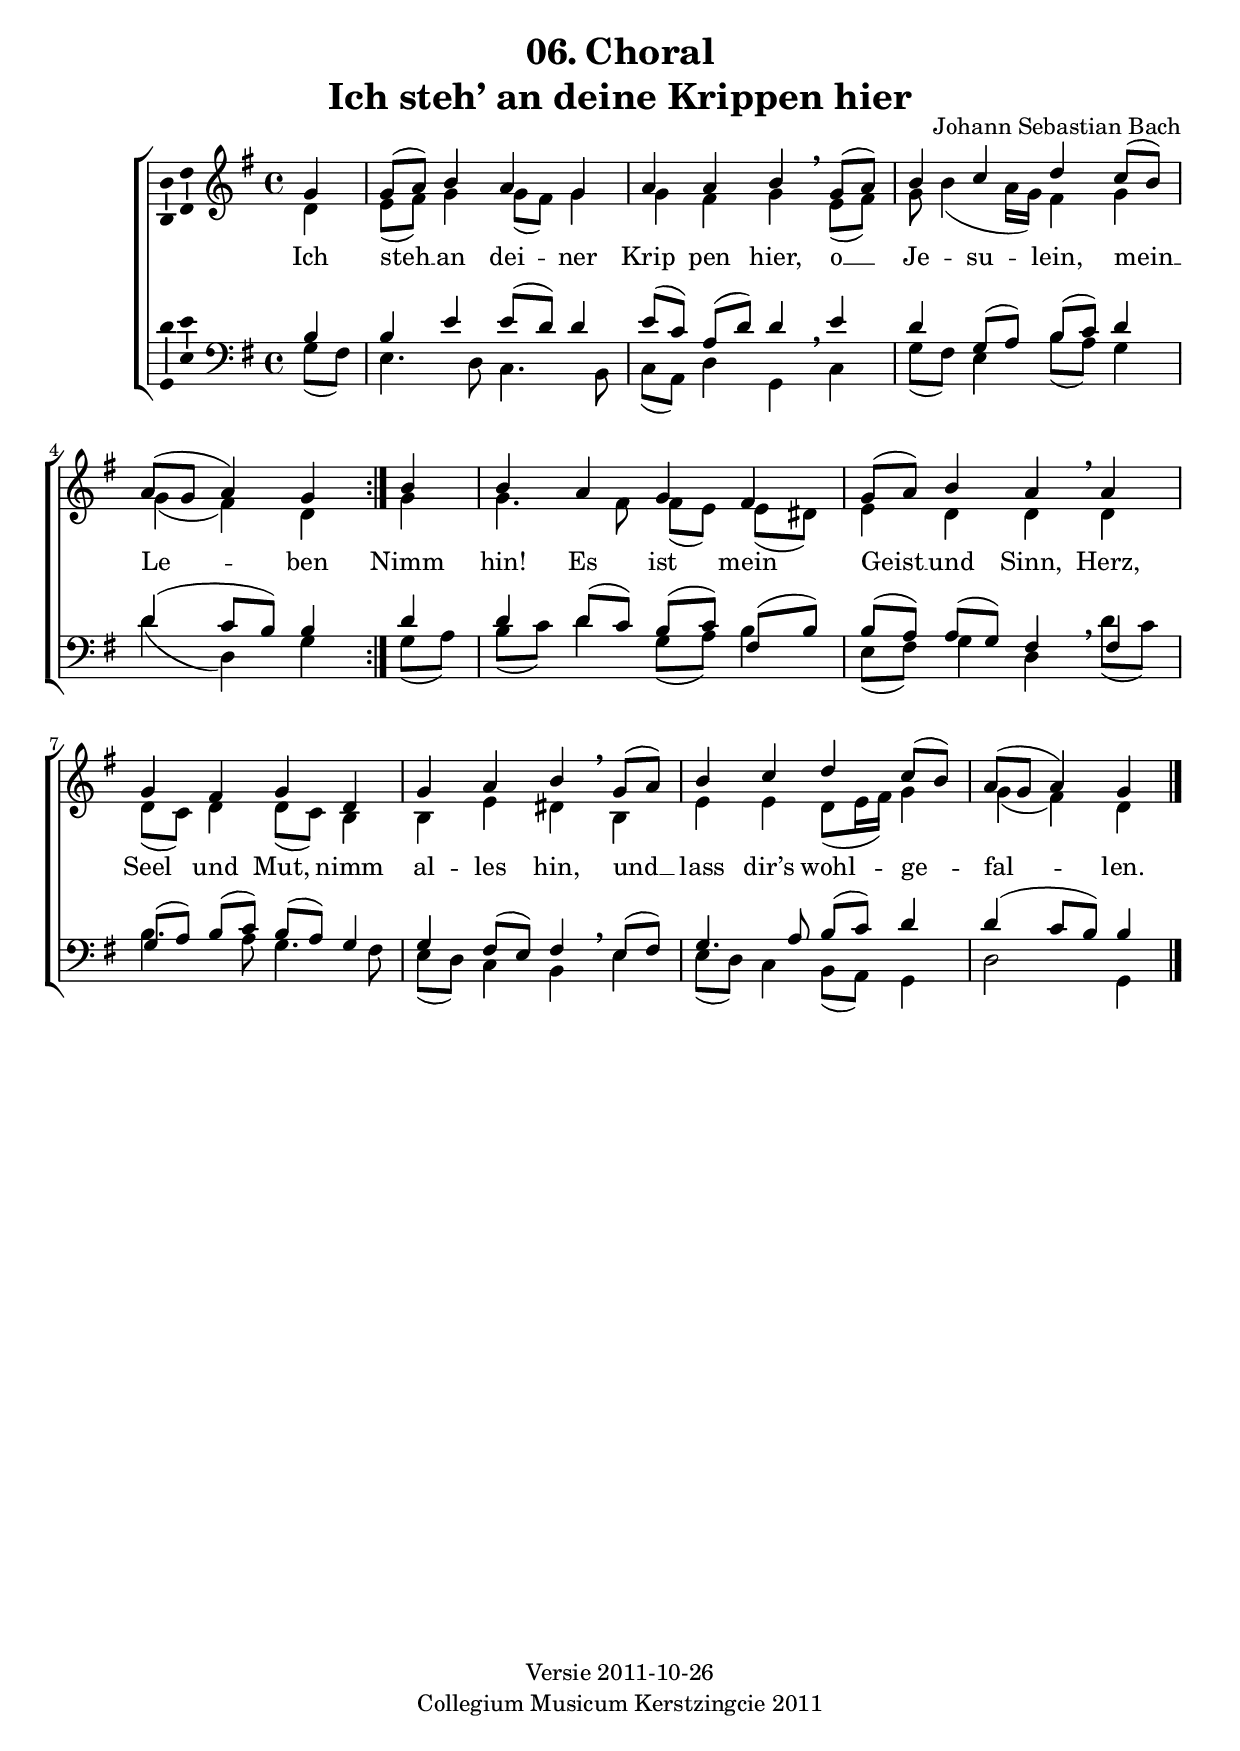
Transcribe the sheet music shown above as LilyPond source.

% vim: set fileformat=dos:
\version "2.12.3"

% vim: set fileformat=dos:

\version "2.12.3"

soprano = \relative g' {
    \clef "treble" \key g \major \time 4/4 \partial 4 
    \repeat volta 2 {
      g4 | % 1
      g8 ( [ a8 ) ] b4 a4 g4 | % 2
      a4 a4 b4 \breathe g8 ( [ a8 ) ] | % 3
      b4 c4 d4 c8 ( [ b8 ) ] | % 4
      a8 ( [ g8 ] a4 ) g4 
    }
    b4 
    b4 a4 g4 fis4 | % 7
    g8 ( [ a8 ) ] b4 a4 \breathe a4 | % 8
    g4 fis4 g4 d4 | % 9
    g4 a4 b4 \breathe g8 ( [ a8 ) ] |
    b4 c4 d4 c8 ( [ b8 ) ] | % 11
    a8 ( [ g8 ] a4 ) g4 \bar "|."
}

alto = \relative d' {
    \clef "treble" \key g \major \time 4/4 \partial 4 \repeat volta 2 {
        d4 | % 1
        e8 ( [ fis8 ) ] g4 g8 ( [ fis8 ) ] g4 | % 2
        g4 fis4 g4 \breathe e8 ( [ fis8 ) ] | % 3
        g8 b4( a16[ g16]) fis4 g4 | % 4
        g4 ( fis4 ) d4 }
    g4 
    g4. fis8 fis8[( e8]) e8[( dis8]) | % 7
    e4 d4 d4 \breathe d4 | % 8
    d8 ( [ c8 ) ] d4 d8 ( [ c8 ) ] b4 | % 9
    b4 e4 dis4 \breathe b4 |
    e4 e4 d8 ( [ e16 fis16 ) ] g4 | % 11
    g4 ( fis4 ) d4 \bar "|."
}

tenor = \relative b {
    \clef "treble_8" \key g \major \time 4/4 \partial 4 \repeat volta 2 {
        b4 | % 1
        b4 e4 e8 ( [ d8 ) ] d4 | % 2
        e8 ( [ c8 ) ] a8 ( [ d8 ) ] d4 \breathe e4 | % 3
        d4 g,8 ( [ a8 ) ] b8 ( [ c8 ) ] d4 | % 4
        d4 ( c8 [ b8 ) ] b4 }
    d4 
    d4 d8 ( [ c8 ) ] b8 ( [ c8 ) ] fis,8 ( [ b8 ) ] | % 7
    b8 ( [ a8 ) ] a8 ( [ g8 ) ] fis4 \breathe fis4 | % 8
    g8([ a8)] b8([ c8)] b8([ a8)] g4 | % 9
    g4 fis8 ( [ e8 ) ] fis4 \breathe e8 ( [ fis8 ) ] | 
    g4. a8 b8 ( [ c8 ) ] d4 | % 11
    d4 ( c8 [ b8 ) ] b4 \bar "|."
}

bass = \relative g {
    \clef "bass" \key g \major \time 4/4 \partial 4 \repeat volta 2 {
        g8 ( [ fis8 ) ] | % 1
        e4. d8 c4. b8 | % 2
        c8 ( [ a8 ) ] d4 g,4 \breathe c4 | % 3
        g'8 ( [ fis8 ) ] e4 b'8 ( [ a8 ) ] g4 | % 4
        d'4 ( d,4 ) g4 }
    g8 ( [ a8 ) ] 
    b8 ( [ c8 ) ] d4 g,8 ( [ a8 ) ] b4 | % 7
    e,8 ( [ fis8 ) ] g4 d4 \breathe d'8[( c8)] | % 8
    b4. a8 g4. fis8 | % 9
    e8 ( [ d8 ) ] c4 b4 \breathe e4 |
    e8 ( [ d8 ) ] c4 b8 ( [ a8 ) ] g4 | % 11
    d'2 g,4 \bar "|."
}

verseOne = \lyricmode {
  Ich steh __ an dei -- ner Krip pen hier, 
  o __ Je -- su -- lein,
  mein __ Le -- ben 
  Nimm hin! Es ist mein Geist __ und Sinn, 
  Herz, Seel und Mut, 
  nimm al -- les hin, 
  und __ lass "dir’s" wohl -- ge -- fal -- len.
}


nummer = "06."

\header {
  title = \markup { 
    \center-column { 
    \line {\nummer "Choral"}
    "Ich steh’ an deine Krippen hier"
  } }
  composer = "Johann Sebastian Bach"
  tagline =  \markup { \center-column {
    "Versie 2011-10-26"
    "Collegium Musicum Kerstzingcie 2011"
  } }
}

\score {
  \new ChoirStaff <<
    \new Staff = "upper" <<
      \clef "treble"
      \new Voice = "vSoprano" { 
        \override Ambitus #'X-offset = #2.0
        \voiceOne \soprano 
      }
      \new Voice = "vAlto" { \voiceTwo \alto }
    >>

    \new Lyrics \lyricsto "vSoprano" \verseOne

    \new Staff = "lower" <<
      \clef "bass"
      \new Voice = "vTenor" { 
        \override Ambitus #'X-offset = #2.0
        \voiceOne \tenor 
      }
      \new Voice = "vBass" { \voiceTwo \bass }
    >>
  >>
  \layout { 
    % We can haz ambitus to display pitch range?
    \context { \Voice 
      \consists "Ambitus_engraver"
    }
  }
}
